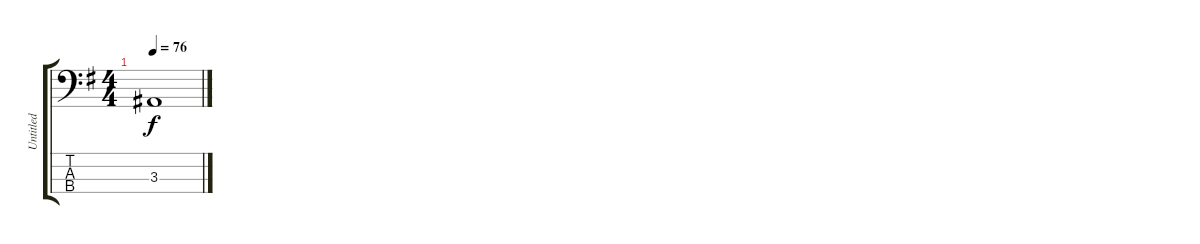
\track ("Untitled" "Untitled") {instrument electricbasspick}
\staff {score tabs}
\tuning (F2 C2 G1 D1) {hide}
\ts (4 4)
\tempo 76
\clef f4
\ks g
3.3{t}.1{dy f}
